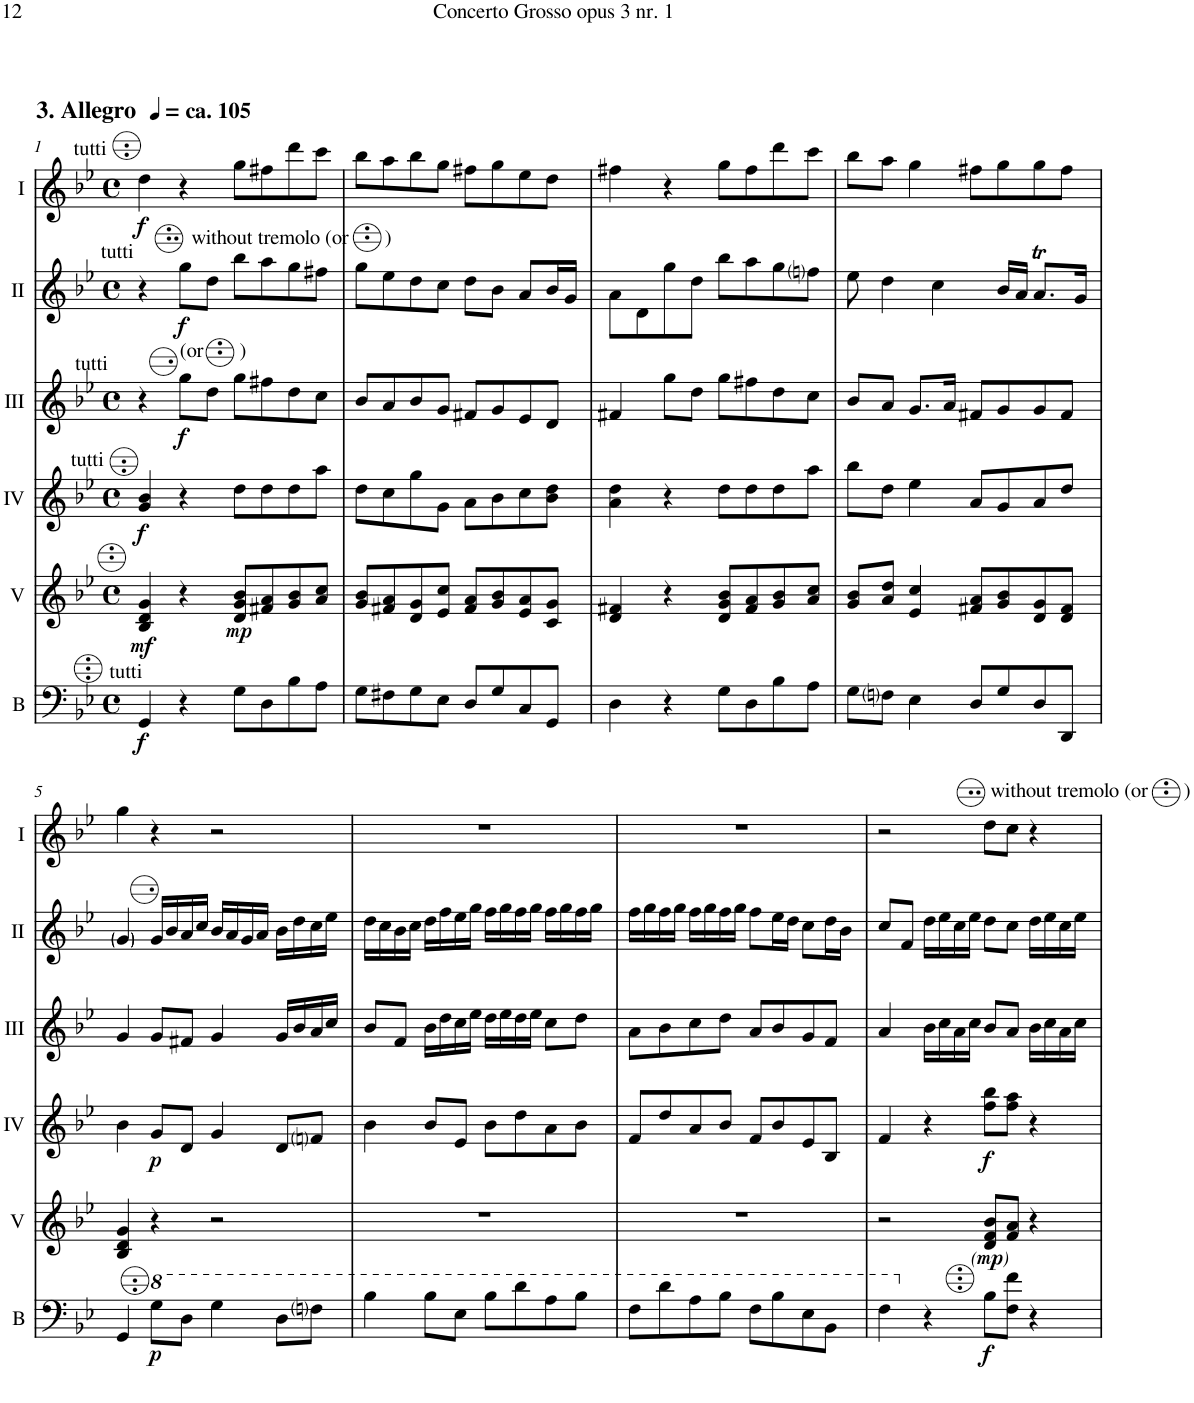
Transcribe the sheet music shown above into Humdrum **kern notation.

**kern	**dynam	**kern	**dynam	**kern	**dynam	**kern	**dynam	**kern	**dynam	**kern	**dynam
*part6	*part6	*part5	*part5	*part4	*part4	*part3	*part3	*part2	*part2	*part1	*part1
*staff6	*staff6	*staff5	*staff5	*staff4	*staff4	*staff3	*staff3	*staff2	*staff2	*staff1	*staff1
*I"Bass	*	*I"Acc. 5	*	*I"Acc. 4	*	*I"Acc. 3	*	*I"Acc. 2	*	*I"Acc. 1	*
*I'B	*	*	*	*	*	*	*	*	*	*	*
!!LO:PB:g=z
*clefF4	*	*clefG2	*	*clefG2	*	*clefG2	*	*clefG2	*	*clefG2	*
*Trd7c12	*	*	*	*Trd7c12	*	*	*	*	*	*	*
*k[b-e-]	*	*k[b-e-]	*	*k[b-e-]	*	*k[b-e-]	*	*k[b-e-]	*	*k[b-e-]	*
*M4/4	*	*M4/4	*	*M4/4	*	*M4/4	*	*M4/4	*	*M4/4	*
*met(c)	*	*met(c)	*	*met(c)	*	*met(c)	*	*met(c)	*	*met(c)	*
=1	=1	=1	=1	=1	=1	=1	=1	=1	=1	=1	=1
!	!	!	!	!	!	!	!	!	!	!LO:TX:a:B:t=ca. 105	!
!	!	!	!	!	!	!	!	!	!	!LO:TX:a:B:t=3. Allegro	!
!	!	!	!	!	!	!	!	!	!	!LO:TX:a:t=tutti	!
!	!	!	!	!	!	!LO:TX:a:t=tutti	!	!	!	!	!
!	!	!	!	!LO:TX:a:t=tutti	!	!	!	!	!	!	!
!LO:TX:a:t=tutti	!	!	!	!	!	!	!	!	!	!	!
!	!LO:DY:b	!	!LO:DY:b	!	!LO:DY:b	!	!	!	!	!	!LO:DY:b
4GG/	f	4B-/ 4d/ 4g/	mf	4g/ 4b-/	f	4r	.	4r	.	4d\	f
!	!	!	!	!	!	!	!	!LO:TX:a:t=tutti	!	!	!
!	!	!	!	!	!	!	!	!LO:TX:a:t=without tremolo (or       )	!	!	!
!	!	!	!	!	!	!LO:TX:a:t=(or       )	!	!	!	!	!
!	!	!	!	!	!	!	!LO:DY:b	!	!LO:DY:b	!	!
4r	.	4r	.	4r	.	8gg\L	f	8gg\L	f	4r	.
.	.	.	.	.	.	8dd\J	.	8dd\J	.	.	.
!	!	!	!LO:DY:b	!	!	!	!	!	!	!	!
8G\L	.	8d/ 8g/ 8b-/L	mp	8dd\L	.	8gg\L	.	8bb-\L	.	8g\L	.
8D\	.	8f#X/ 8a/	.	8dd\	.	8ff#X\	.	8aa\	.	8f#X\	.
8B-\	.	8g/ 8b-/	.	8dd\	.	8dd\	.	8gg\	.	8dd\	.
8A\J	.	8a/ 8cc/J	.	8aa\J	.	8cc\J	.	8ff#X\J	.	8cc\J	.
=2	=2	=2	=2	=2	=2	=2	=2	=2	=2	=2	=2
8G\L	.	8g/ 8b-/L	.	8dd\L	.	8b-/L	.	8gg\L	.	8b-\L	.
8F#X\	.	8f#X/ 8a/	.	8cc\	.	8a/	.	8ee-\	.	8a\	.
8G\	.	8d/ 8g/	.	8gg\	.	8b-/	.	8dd\	.	8b-\	.
8E-\J	.	8e-/ 8cc/J	.	8g\J	.	8g/J	.	8cc\J	.	8g\J	.
8D/L	.	8f#/ 8a/L	.	8a\L	.	8f#X/L	.	8dd\L	.	8f#X\L	.
8G/	.	8g/ 8b-/	.	8b-\	.	8g/	.	8b-\J	.	8g\	.
8C/	.	8e-/ 8a/	.	8cc\	.	8e-/	.	8a/L	.	8e-\	.
8GG/J	.	8c/ 8g/J	.	8b-\ 8dd\J	.	8d/J	.	16b-/L	.	8d\J	.
.	.	.	.	.	.	.	.	16g/JJ	.	.	.
=3	=3	=3	=3	=3	=3	=3	=3	=3	=3	=3	=3
4D\	.	4d/ 4f#X/	.	4a\ 4dd\	.	4f#X/	.	8a\L	.	4f#X\	.
.	.	.	.	.	.	.	.	8d\	.	.	.
4r	.	4r	.	4r	.	8gg\L	.	8gg\	.	4r	.
.	.	.	.	.	.	8dd\J	.	8dd\J	.	.	.
8G\L	.	8d/ 8g/ 8b-/L	.	8dd\L	.	8gg\L	.	8bb-\L	.	8g\L	.
8D\	.	8f#/ 8a/	.	8dd\	.	8ff#X\	.	8aa\	.	8f#\	.
8B-\	.	8g/ 8b-/	.	8dd\	.	8dd\	.	8gg\	.	8dd\	.
8A\J	.	8a/ 8cc/J	.	8aa\J	.	8cc\J	.	8ffni\J	.	8cc\J	.
=4	=4	=4	=4	=4	=4	=4	=4	=4	=4	=4	=4
8G\L	.	8g/ 8b-/L	.	8bb-\L	.	8b-/L	.	8ee-\	.	8b-\L	.
8Fni\J	.	8a/ 8dd/J	.	8dd\J	.	8a/J	.	4dd\	.	8a\J	.
4E-\	.	4e-/ 4cc/	.	4ee-\	.	8.g/L	.	.	.	4g\	.
.	.	.	.	.	.	.	.	4cc\	.	.	.
.	.	.	.	.	.	16a/Jk	.	.	.	.	.
8D/L	.	8f#X/ 8a/L	.	8a/L	.	8f#X/L	.	.	.	8f#X\L	.
8G/	.	8g/ 8b-/	.	8g/	.	8g/	.	16b-/LL	.	8g\	.
.	.	.	.	.	.	.	.	16a/JJ	.	.	.
8D/	.	8d/ 8g/	.	8a/	.	8g/	.	8.at/L	.	8g\	.
8DD/J	.	8d/ 8f#/J	.	8dd/J	.	8f#/J	.	.	.	8f#\J	.
.	.	.	.	.	.	.	.	16g/Jk	.	.	.
!!LO:LB:g=z
=5	=5	=5	=5	=5	=5	=5	=5	=5	=5	=5	=5
4GG/	.	4B-/ 4d/ 4g/	.	4b-\	.	4g/	.	4g/	.	4g\	.
*8va	*	*	*	*	*	*	*	*	*	*	*
!	!LO:DY:b	!	!	!	!LO:DY:b	!	!	!	!	!	!
8g\L	p	4r	.	8g/L	p	8g/L	.	16g/LL	.	4r	.
.	.	.	.	.	.	.	.	16b-/	.	.	.
8d\J	.	.	.	8d/J	.	8f#X/J	.	16a/	.	.	.
.	.	.	.	.	.	.	.	16cc/JJ	.	.	.
4g\	.	2r	.	4g/	.	4g/	.	16b-/LL	.	2r	.
.	.	.	.	.	.	.	.	16a/	.	.	.
.	.	.	.	.	.	.	.	16g/	.	.	.
.	.	.	.	.	.	.	.	16a/JJ	.	.	.
8d\L	.	.	.	8d/L	.	16g/LL	.	16b-\LL	.	.	.
.	.	.	.	.	.	16b-/	.	16dd\	.	.	.
8fni\J	.	.	.	8fni/J	.	16a/	.	16cc\	.	.	.
.	.	.	.	.	.	16cc/JJ	.	16ee-\JJ	.	.	.
=6	=6	=6	=6	=6	=6	=6	=6	=6	=6	=6	=6
4b-\	.	1r	.	4b-\	.	8b-/L	.	16dd\LL	.	1r	.
.	.	.	.	.	.	.	.	16cc\	.	.	.
.	.	.	.	.	.	8f/J	.	16b-\	.	.	.
.	.	.	.	.	.	.	.	16cc\JJ	.	.	.
8b-\L	.	.	.	8b-/L	.	16b-\LL	.	16dd\LL	.	.	.
.	.	.	.	.	.	16dd\	.	16ff\	.	.	.
8e-\J	.	.	.	8e-/J	.	16cc\	.	16ee-\	.	.	.
.	.	.	.	.	.	16ee-\JJ	.	16gg\JJ	.	.	.
8b-\L	.	.	.	8b-\L	.	16dd\LL	.	16ff\LL	.	.	.
.	.	.	.	.	.	16ee-\	.	16gg\	.	.	.
8dd\	.	.	.	8dd\	.	16dd\	.	16ff\	.	.	.
.	.	.	.	.	.	16ee-\JJ	.	16gg\JJ	.	.	.
8a\	.	.	.	8a\	.	8cc\L	.	16ff\LL	.	.	.
.	.	.	.	.	.	.	.	16gg\	.	.	.
8b-\J	.	.	.	8b-\J	.	8dd\J	.	16ff\	.	.	.
.	.	.	.	.	.	.	.	16gg\JJ	.	.	.
=7	=7	=7	=7	=7	=7	=7	=7	=7	=7	=7	=7
8f\L	.	1r	.	8f/L	.	8a\L	.	16ff\LL	.	1r	.
.	.	.	.	.	.	.	.	16gg\	.	.	.
8dd\	.	.	.	8dd/	.	8b-\	.	16ff\	.	.	.
.	.	.	.	.	.	.	.	16gg\JJ	.	.	.
8a\	.	.	.	8a/	.	8cc\	.	16ff\LL	.	.	.
.	.	.	.	.	.	.	.	16gg\	.	.	.
8b-\J	.	.	.	8b-/J	.	8dd\J	.	16ff\	.	.	.
.	.	.	.	.	.	.	.	16gg\JJ	.	.	.
8f\L	.	.	.	8f/L	.	8a/L	.	8ff\L	.	.	.
8b-\	.	.	.	8b-/	.	8b-/	.	16ee-\L	.	.	.
.	.	.	.	.	.	.	.	16dd\JJ	.	.	.
8e-\	.	.	.	8e-/	.	8g/	.	8cc\L	.	.	.
8B-\J	.	.	.	8B-/J	.	8f/J	.	16dd\L	.	.	.
.	.	.	.	.	.	.	.	16b-\JJ	.	.	.
=8	=8	=8	=8	=8	=8	=8	=8	=8	=8	=8	=8
4f\	.	2r	.	4f/	.	4a/	.	8cc/L	.	2r	.
.	.	.	.	.	.	.	.	8f/J	.	.	.
*X8va	*	*	*	*	*	*	*	*	*	*	*
4r	.	.	.	4r	.	16b-\LL	.	16dd\LL	.	.	.
.	.	.	.	.	.	16cc\	.	16ee-\	.	.	.
.	.	.	.	.	.	16a\	.	16cc\	.	.	.
.	.	.	.	.	.	16cc\JJ	.	16ee-\JJ	.	.	.
!	!	!	!	!	!	!	!	!	!	!LO:TX:a:t=without tremolo (or       )	!
!	!LO:DY:b	!	!LO:DY:b	!	!	!	!	!	!	!	!
!	!	!	!LO:DY:n=1:b	!	!	!	!	!	!	!	!
!	!	!	!LO:DY:n=2:b	!	!LO:DY:b	!	!	!	!	!	!
8B-\L	f	8d/ 8f/ 8b-/L	other-dynamics mp other-dynamics	8ff\ 8bb-\L	f	8b-/L	.	8dd\L	.	8dd\L	.
8F\ 8f\J	.	8f/ 8a/J	.	8ff\ 8aa\J	.	8a/J	.	8cc\J	.	8cc\J	.
4r	.	4r	.	4r	.	16b-\LL	.	16dd\LL	.	4r	.
.	.	.	.	.	.	16cc\	.	16ee-\	.	.	.
.	.	.	.	.	.	16a\	.	16cc\	.	.	.
.	.	.	.	.	.	16cc\JJ	.	16ee-\JJ	.	.	.
=	=	=	=	=	=	=	=	=	=	=	=
*-	*-	*-	*-	*-	*-	*-	*-	*-	*-	*-	*-
